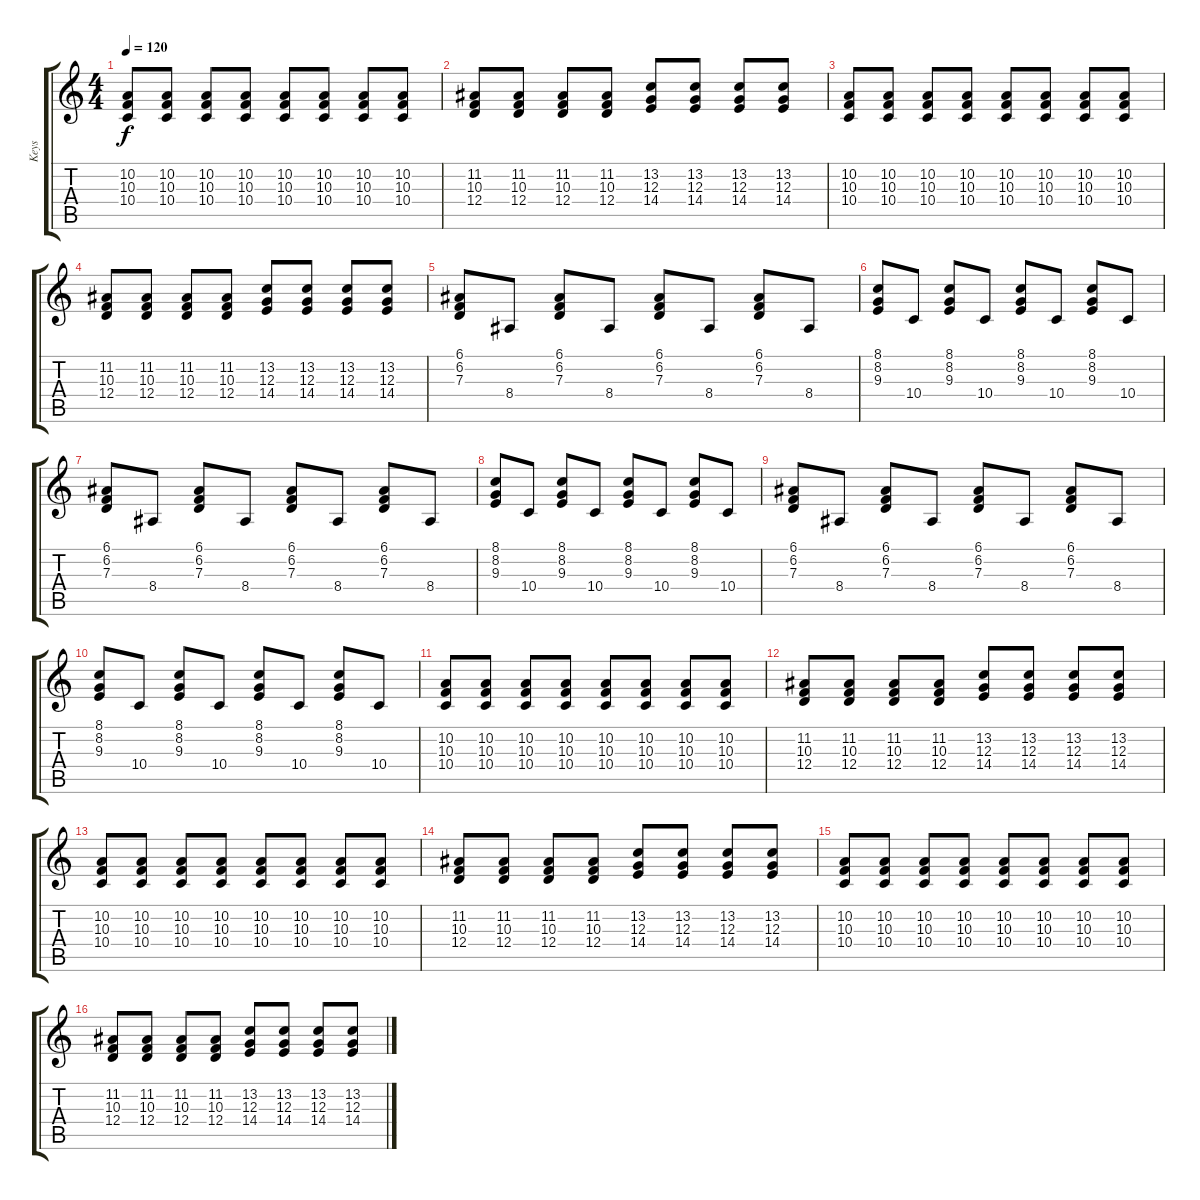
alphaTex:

\track ("Keys" "Keys") {instrument electricpiano2}
\staff {score tabs}
\tuning (E4 B3 G3 D3 A2 E2) {hide}
\ts (4 4)
\tempo 120
\clef g2
\ks c
(10.2 10.3 10.4).8{dy f} (10.2 10.3 10.4).8 (10.2 10.3 10.4).8 (10.2 10.3 10.4).8 (10.2 10.3 10.4).8 (10.2 10.3 10.4).8 (10.2 10.3 10.4).8 (10.2 10.3 10.4).8 |
(11.2 10.3 12.4).8 (11.2 10.3 12.4).8 (11.2 10.3 12.4).8 (11.2 10.3 12.4).8 (13.2 12.3 14.4).8 (13.2 12.3 14.4).8 (13.2 12.3 14.4).8 (13.2 12.3 14.4).8 |
(10.2 10.3 10.4).8 (10.2 10.3 10.4).8 (10.2 10.3 10.4).8 (10.2 10.3 10.4).8 (10.2 10.3 10.4).8 (10.2 10.3 10.4).8 (10.2 10.3 10.4).8 (10.2 10.3 10.4).8 |
(11.2 10.3 12.4).8 (11.2 10.3 12.4).8 (11.2 10.3 12.4).8 (11.2 10.3 12.4).8 (13.2 12.3 14.4).8 (13.2 12.3 14.4).8 (13.2 12.3 14.4).8 (13.2 12.3 14.4).8 |
(6.1 6.2 7.3).8 8.4.8 (6.1 6.2 7.3).8 8.4.8 (6.1 6.2 7.3).8 8.4.8 (6.1 6.2 7.3).8 8.4.8 |
(8.1 8.2 9.3).8 10.4.8 (8.1 8.2 9.3).8 10.4.8 (8.1 8.2 9.3).8 10.4.8 (8.1 8.2 9.3).8 10.4.8 |
(6.1 6.2 7.3).8 8.4.8 (6.1 6.2 7.3).8 8.4.8 (6.1 6.2 7.3).8 8.4.8 (6.1 6.2 7.3).8 8.4.8 |
(8.1 8.2 9.3).8 10.4.8 (8.1 8.2 9.3).8 10.4.8 (8.1 8.2 9.3).8 10.4.8 (8.1 8.2 9.3).8 10.4.8 |
(6.1 6.2 7.3).8 8.4.8 (6.1 6.2 7.3).8 8.4.8 (6.1 6.2 7.3).8 8.4.8 (6.1 6.2 7.3).8 8.4.8 |
(8.1 8.2 9.3).8 10.4.8 (8.1 8.2 9.3).8 10.4.8 (8.1 8.2 9.3).8 10.4.8 (8.1 8.2 9.3).8 10.4.8 |
(10.2 10.3 10.4).8 (10.2 10.3 10.4).8 (10.2 10.3 10.4).8 (10.2 10.3 10.4).8 (10.2 10.3 10.4).8 (10.2 10.3 10.4).8 (10.2 10.3 10.4).8 (10.2 10.3 10.4).8 |
(11.2 10.3 12.4).8 (11.2 10.3 12.4).8 (11.2 10.3 12.4).8 (11.2 10.3 12.4).8 (13.2 12.3 14.4).8 (13.2 12.3 14.4).8 (13.2 12.3 14.4).8 (13.2 12.3 14.4).8 |
(10.2 10.3 10.4).8 (10.2 10.3 10.4).8 (10.2 10.3 10.4).8 (10.2 10.3 10.4).8 (10.2 10.3 10.4).8 (10.2 10.3 10.4).8 (10.2 10.3 10.4).8 (10.2 10.3 10.4).8 |
(11.2 10.3 12.4).8 (11.2 10.3 12.4).8 (11.2 10.3 12.4).8 (11.2 10.3 12.4).8 (13.2 12.3 14.4).8 (13.2 12.3 14.4).8 (13.2 12.3 14.4).8 (13.2 12.3 14.4).8 |
(10.2 10.3 10.4).8 (10.2 10.3 10.4).8 (10.2 10.3 10.4).8 (10.2 10.3 10.4).8 (10.2 10.3 10.4).8 (10.2 10.3 10.4).8 (10.2 10.3 10.4).8 (10.2 10.3 10.4).8 |
(11.2 10.3 12.4).8 (11.2 10.3 12.4).8 (11.2 10.3 12.4).8 (11.2 10.3 12.4).8 (13.2 12.3 14.4).8 (13.2 12.3 14.4).8 (13.2 12.3 14.4).8 (13.2 12.3 14.4).8
